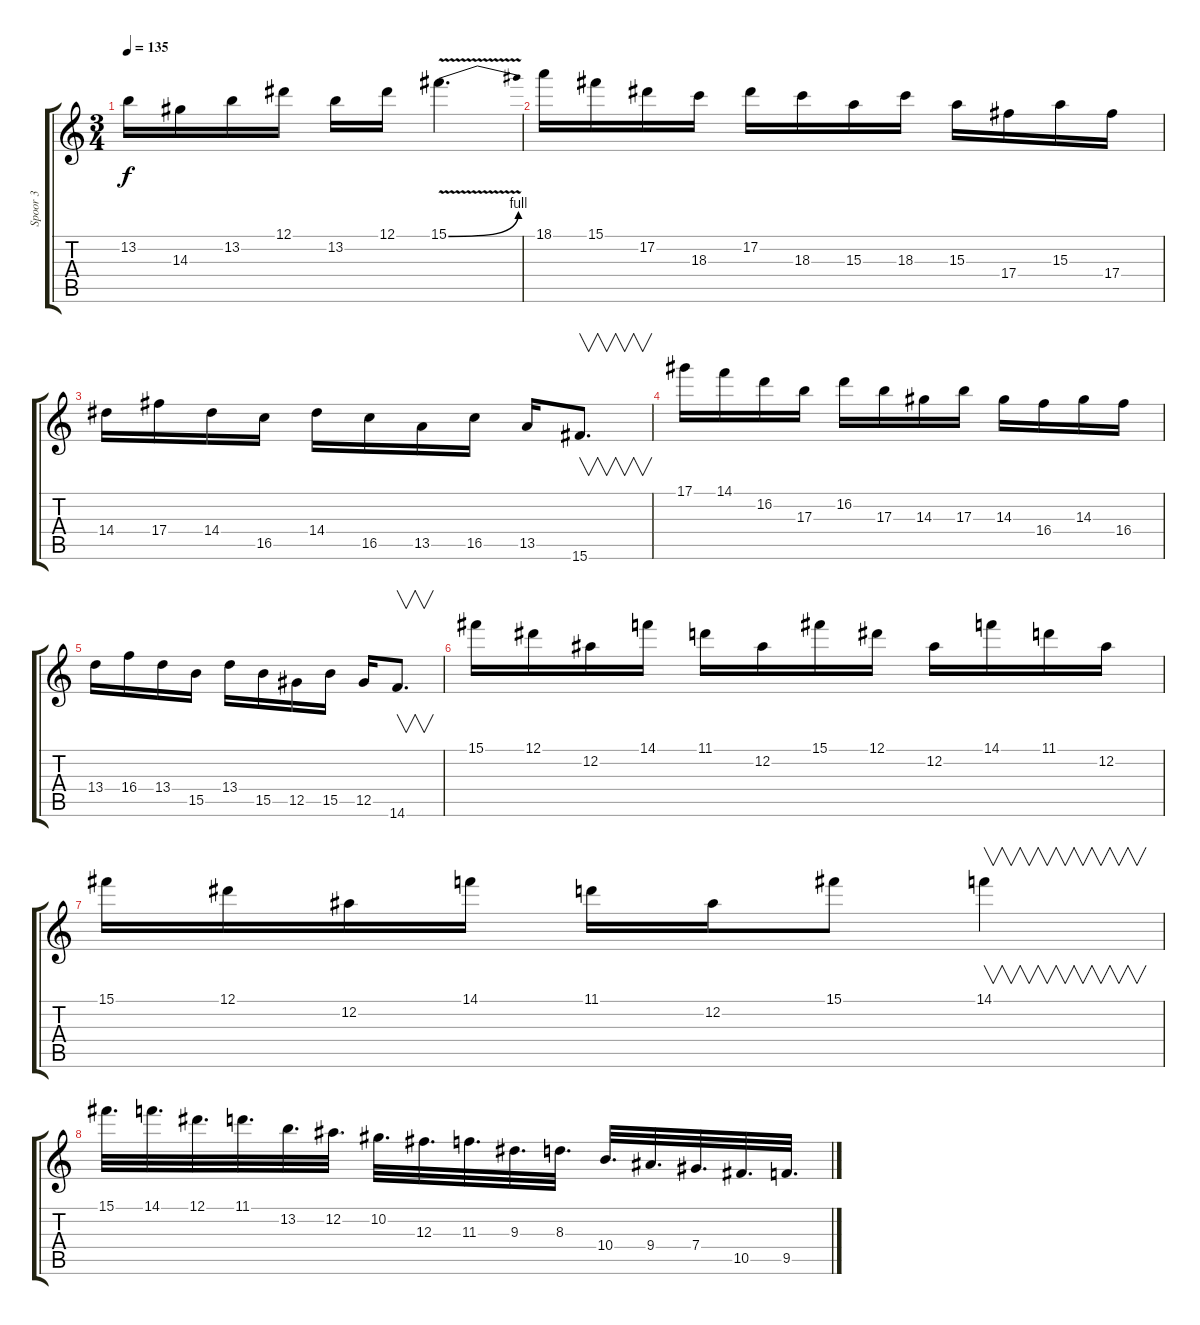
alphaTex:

\track ("Spoor 3" "Spoor 3") {instrument overdrivenguitar}
\staff {score tabs}
\tuning (Eb4 Bb3 Gb3 Db3 Ab2 Eb2) {hide}
\ts (3 4)
\tempo 135
\clef g2
\ks c
13.2.16{dy f} 14.3.16 13.2.16 12.1.16 13.2.16 12.1.16 15.1{be (bend 0 0 60 4) v}.4{d} |
18.1.16 15.1.16 17.2.16 18.3.16 17.2.16 18.3.16 15.3.16 18.3.16 15.3.16 17.4.16 15.3.16 17.4.16 |
14.4.16 17.4.16 14.4.16 16.5.16 14.4.16 16.5.16 13.5.16 16.5.16 13.5.16 15.6.8{v d} |
17.1.16 14.1.16 16.2.16 17.3.16 16.2.16 17.3.16 14.3.16 17.3.16 14.3.16 16.4.16 14.3.16 16.4.16 |
13.4.16 16.4.16 13.4.16 15.5.16 13.4.16 15.5.16 12.5.16 15.5.16 12.5.16 14.6.8{v d} |
15.1.16 12.1.16 12.2.16 14.1.16 11.1.16 12.2.16 15.1.16 12.1.16 12.2.16 14.1.16 11.1.16 12.2.16 |
15.1.16 12.1.16 12.2.16 14.1.16 11.1.16 12.2.16 15.1.8 14.1.4{v} |
15.1.32{d} 14.1.32{d} 12.1.32{d} 11.1.32{d} 13.2.32{d} 12.2.32{d} 10.2.32{d} 12.3.32{d} 11.3.32{d} 9.3.32{d} 8.3.32{d} 10.4.32{d} 9.4.32{d} 7.4.32{d} 10.5.32{d} 9.5.32{d}
